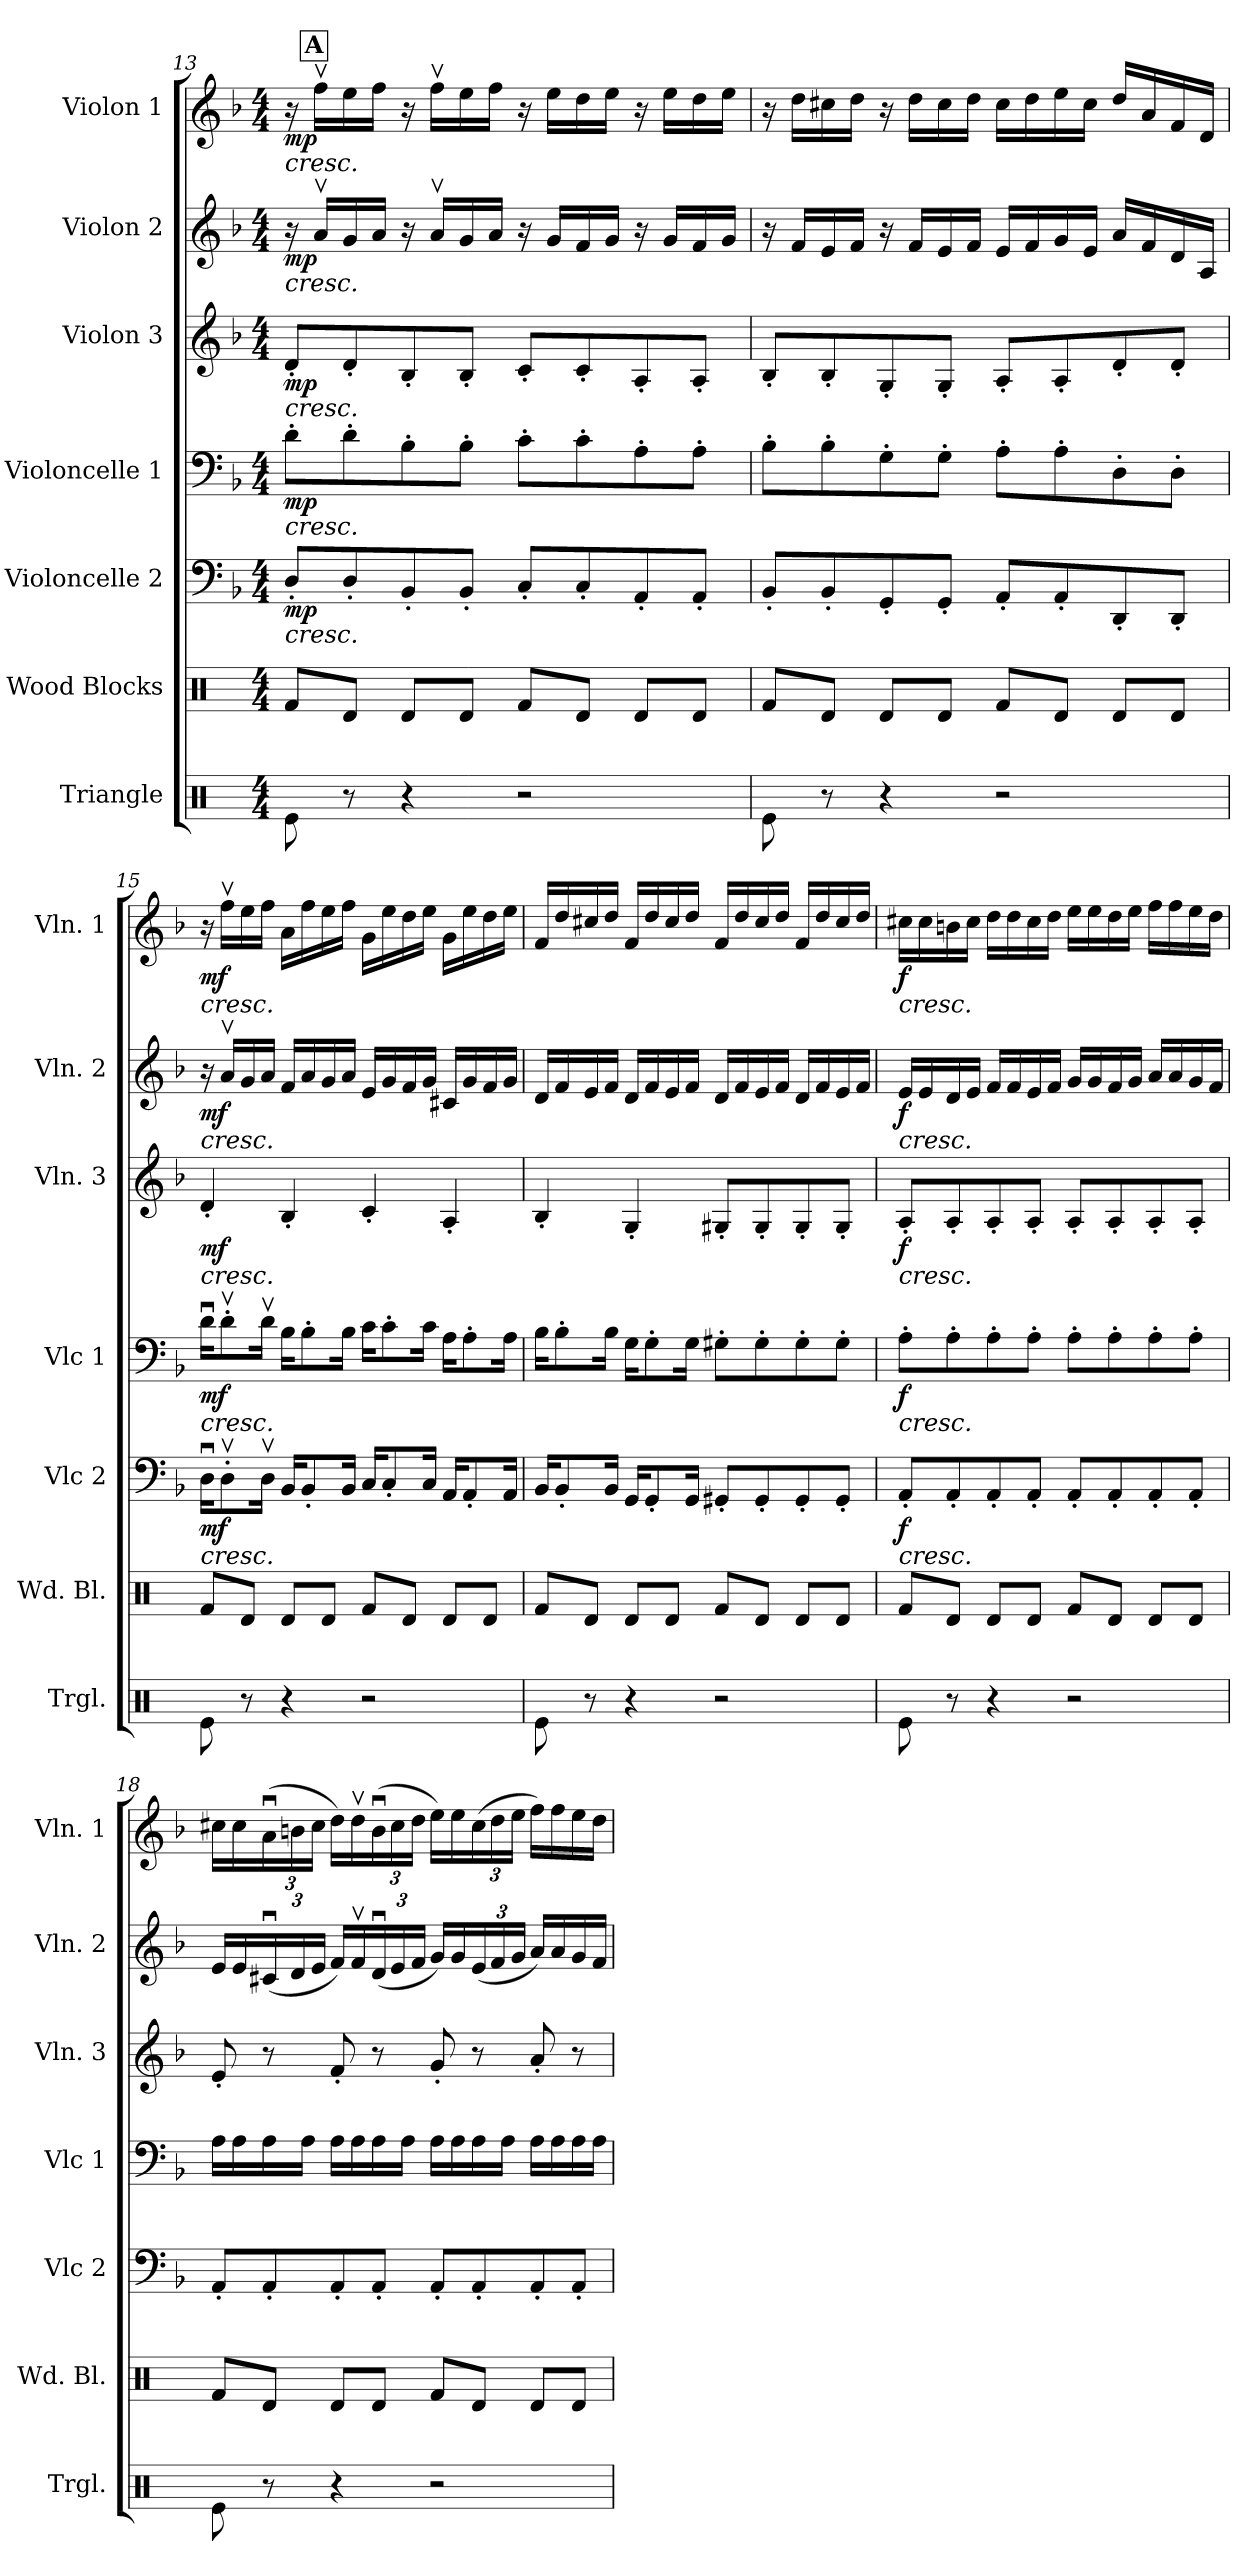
**kern	**kern	**kern	**dynam	**kern	**dynam	**kern	**dynam	**kern	**dynam	**kern	**dynam
*part7	*part6	*part5	*part5	*part4	*part4	*part3	*part3	*part2	*part2	*part1	*part1
*staff7	*staff6	*staff5	*staff5	*staff4	*staff4	*staff3	*staff3	*staff2	*staff2	*staff1	*staff1
*I"Triangle	*I"Wood Blocks	*I"Violoncelle 2	*	*I"Violoncelle 1	*	*I"Violon 3	*	*I"Violon 2	*	*I"Violon 1	*
*I'Trgl.	*I'Wd. Bl.	*I'Vlc 2	*	*I'Vlc 1	*	*I'Vln. 3	*	*I'Vln. 2	*	*I'Vln. 1	*
!!LO:PB:g=z
*clefX	*clefX	*clefF4	*	*clefF4	*	*clefG2	*	*clefG2	*	*clefG2	*
*k[]	*k[]	*k[b-]	*	*k[b-]	*	*k[b-]	*	*k[b-]	*	*k[b-]	*
*M4/4	*M4/4	*M4/4	*	*M4/4	*	*M4/4	*	*M4/4	*	*M4/4	*
!!LO:REH:place=s1:a:B:fs=14:t=A:qo=0.25
=13	=13	=13	=13	=13	=13	=13	=13	=13	=13	=13	=13
!	!	!	!	!	!	!	!	!	!	!LO:TX:b:i:t=cresc.	!
!	!	!	!	!	!	!	!	!LO:TX:b:i:t=cresc.	!	!	!
!	!	!	!	!	!	!LO:TX:b:i:t=cresc.	!	!	!	!	!
!	!	!	!	!LO:TX:b:i:t=cresc.	!	!	!	!	!	!	!
!	!	!LO:TX:b:i:t=cresc.	!	!	!	!	!	!	!	!	!
!	!	!	!LO:DY:b	!	!LO:DY:b	!	!LO:DY:b	!	!LO:DY:b	!	!LO:DY:b
8Re\	8Rf/L	8D'/L	mp	8d'\L	mp	8d'/L	mp	16r	mp	16r	mp
.	.	.	.	.	.	.	.	16av/LL	.	16ffv\LL	.
8r	8Rd/J	8D'/	.	8d'\	.	8d'/	.	16g/	.	16ee\	.
.	.	.	.	.	.	.	.	16a/JJ	.	16ff\JJ	.
4r	8Rd/L	8BB-'/	.	8B-'\	.	8B-'/	.	16r	.	16r	.
.	.	.	.	.	.	.	.	16av/LL	.	16ffv\LL	.
.	8Rd/J	8BB-'/J	.	8B-'\J	.	8B-'/J	.	16g/	.	16ee\	.
.	.	.	.	.	.	.	.	16a/JJ	.	16ff\JJ	.
2r	8Rf/L	8C'/L	.	8c'\L	.	8c'/L	.	16r	.	16r	.
.	.	.	.	.	.	.	.	16g/LL	.	16ee\LL	.
.	8Rd/J	8C'/	.	8c'\	.	8c'/	.	16f/	.	16dd\	.
.	.	.	.	.	.	.	.	16g/JJ	.	16ee\JJ	.
.	8Rd/L	8AA'/	.	8A'\	.	8A'/	.	16r	.	16r	.
.	.	.	.	.	.	.	.	16g/LL	.	16ee\LL	.
.	8Rd/J	8AA'/J	.	8A'\J	.	8A'/J	.	16f/	.	16dd\	.
.	.	.	.	.	.	.	.	16g/JJ	.	16ee\JJ	.
=14	=14	=14	=14	=14	=14	=14	=14	=14	=14	=14	=14
8Re\	8Rf/L	8BB-'/L	.	8B-'\L	.	8B-'/L	.	16r	.	16r	.
.	.	.	.	.	.	.	.	16f/LL	.	16dd\LL	.
8r	8Rd/J	8BB-'/	.	8B-'\	.	8B-'/	.	16e/	.	16cc#X\	.
.	.	.	.	.	.	.	.	16f/JJ	.	16dd\JJ	.
4r	8Rd/L	8GG'/	.	8G'\	.	8G'/	.	16r	.	16r	.
.	.	.	.	.	.	.	.	16f/LL	.	16dd\LL	.
.	8Rd/J	8GG'/J	.	8G'\J	.	8G'/J	.	16e/	.	16cc#\	.
.	.	.	.	.	.	.	.	16f/JJ	.	16dd\JJ	.
2r	8Rf/L	8AA'/L	.	8A'\L	.	8A'/L	.	16e/LL	.	16cc#\LL	.
.	.	.	.	.	.	.	.	16f/	.	16dd\	.
.	8Rd/J	8AA'/	.	8A'\	.	8A'/	.	16g/	.	16ee\	.
.	.	.	.	.	.	.	.	16e/JJ	.	16cc#\JJ	.
.	8Rd/L	8DD'/	.	8D'\	.	8d'/	.	16a/LL	.	16dd/LL	.
.	.	.	.	.	.	.	.	16f/	.	16a/	.
.	8Rd/J	8DD'/J	.	8D'\J	.	8d'/J	.	16d/	.	16f/	.
.	.	.	.	.	.	.	.	16A/JJ	.	16d/JJ	.
=15	=15	=15	=15	=15	=15	=15	=15	=15	=15	=15	=15
!	!	!	!	!	!	!	!	!	!	!LO:TX:b:i:t=cresc.	!
!	!	!	!	!	!	!	!	!LO:TX:b:i:t=cresc.	!	!	!
!	!	!	!	!	!	!LO:TX:b:i:t=cresc.	!	!	!	!	!
!	!	!	!	!LO:TX:b:i:t=cresc.	!	!	!	!	!	!	!
!	!	!LO:TX:b:i:t=cresc.	!	!	!	!	!	!	!	!	!
!	!	!	!LO:DY:b	!	!LO:DY:b	!	!LO:DY:b	!	!LO:DY:b	!	!LO:DY:b
8Re\	8Rf/L	16Du\KL	mf	16du\KL	mf	4d'/	mf	16r	mf	16r	mf
.	.	8Dv'\	.	8dv'\	.	.	.	16av/LL	.	16ffv\LL	.
8r	8Rd/J	.	.	.	.	.	.	16g/	.	16ee\	.
.	.	16Dv\Jk	.	16dv\Jk	.	.	.	16a/JJ	.	16ff\JJ	.
4r	8Rd/L	16BB-/KL	.	16B-\KL	.	4B-'/	.	16f/LL	.	16a\LL	.
.	.	8BB-'/	.	8B-'\	.	.	.	16a/	.	16ff\	.
.	8Rd/J	.	.	.	.	.	.	16g/	.	16ee\	.
.	.	16BB-/Jk	.	16B-\Jk	.	.	.	16a/JJ	.	16ff\JJ	.
2r	8Rf/L	16C/KL	.	16c\KL	.	4c'/	.	16e/LL	.	16g\LL	.
.	.	8C'/	.	8c'\	.	.	.	16g/	.	16ee\	.
.	8Rd/J	.	.	.	.	.	.	16f/	.	16dd\	.
.	.	16C/Jk	.	16c\Jk	.	.	.	16g/JJ	.	16ee\JJ	.
.	8Rd/L	16AA/KL	.	16A\KL	.	4A'/	.	16c#X/LL	.	16g\LL	.
.	.	8AA'/	.	8A'\	.	.	.	16g/	.	16ee\	.
.	8Rd/J	.	.	.	.	.	.	16f/	.	16dd\	.
.	.	16AA/Jk	.	16A\Jk	.	.	.	16g/JJ	.	16ee\JJ	.
!!LO:LB:g=z
=16	=16	=16	=16	=16	=16	=16	=16	=16	=16	=16	=16
8Re\	8Rf/L	16BB-/KL	.	16B-\KL	.	4B-'/	.	16d/LL	.	16f/LL	.
.	.	8BB-'/	.	8B-'\	.	.	.	16f/	.	16dd/	.
8r	8Rd/J	.	.	.	.	.	.	16e/	.	16cc#X/	.
.	.	16BB-/Jk	.	16B-\Jk	.	.	.	16f/JJ	.	16dd/JJ	.
4r	8Rd/L	16GG/KL	.	16G\KL	.	4G'/	.	16d/LL	.	16f/LL	.
.	.	8GG'/	.	8G'\	.	.	.	16f/	.	16dd/	.
.	8Rd/J	.	.	.	.	.	.	16e/	.	16cc#/	.
.	.	16GG/Jk	.	16G\Jk	.	.	.	16f/JJ	.	16dd/JJ	.
2r	8Rf/L	8GG#X'/L	.	8G#X'\L	.	8G#X'/L	.	16d/LL	.	16f/LL	.
.	.	.	.	.	.	.	.	16f/	.	16dd/	.
.	8Rd/J	8GG#'/	.	8G#'\	.	8G#'/	.	16e/	.	16cc#/	.
.	.	.	.	.	.	.	.	16f/JJ	.	16dd/JJ	.
.	8Rd/L	8GG#'/	.	8G#'\	.	8G#'/	.	16d/LL	.	16f/LL	.
.	.	.	.	.	.	.	.	16f/	.	16dd/	.
.	8Rd/J	8GG#'/J	.	8G#'\J	.	8G#'/J	.	16e/	.	16cc#/	.
.	.	.	.	.	.	.	.	16f/JJ	.	16dd/JJ	.
=17	=17	=17	=17	=17	=17	=17	=17	=17	=17	=17	=17
!	!	!	!	!	!	!	!	!	!	!LO:TX:b:i:t=cresc.	!
!	!	!	!	!	!	!	!	!LO:TX:b:i:t=cresc.	!	!	!
!	!	!	!	!	!	!LO:TX:b:i:t=cresc.	!	!	!	!	!
!	!	!	!	!LO:TX:b:i:t=cresc.	!	!	!	!	!	!	!
!	!	!LO:TX:b:i:t=cresc.	!	!	!	!	!	!	!	!	!
!	!	!	!LO:DY:b	!	!LO:DY:b	!	!LO:DY:b	!	!LO:DY:b	!	!LO:DY:b
8Re\	8Rf/L	8AA'/L	f	8A'\L	f	8A'/L	f	16e/LL	f	16cc#X\LL	f
.	.	.	.	.	.	.	.	16e/	.	16cc#\	.
8r	8Rd/J	8AA'/	.	8A'\	.	8A'/	.	16d/	.	16bn\	.
.	.	.	.	.	.	.	.	16e/JJ	.	16cc#\JJ	.
4r	8Rd/L	8AA'/	.	8A'\	.	8A'/	.	16f/LL	.	16dd\LL	.
.	.	.	.	.	.	.	.	16f/	.	16dd\	.
.	8Rd/J	8AA'/J	.	8A'\J	.	8A'/J	.	16e/	.	16cc#\	.
.	.	.	.	.	.	.	.	16f/JJ	.	16dd\JJ	.
2r	8Rf/L	8AA'/L	.	8A'\L	.	8A'/L	.	16g/LL	.	16ee\LL	.
.	.	.	.	.	.	.	.	16g/	.	16ee\	.
.	8Rd/J	8AA'/	.	8A'\	.	8A'/	.	16f/	.	16dd\	.
.	.	.	.	.	.	.	.	16g/JJ	.	16ee\JJ	.
.	8Rd/L	8AA'/	.	8A'\	.	8A'/	.	16a/LL	.	16ff\LL	.
.	.	.	.	.	.	.	.	16a/	.	16ff\	.
.	8Rd/J	8AA'/J	.	8A'\J	.	8A'/J	.	16g/	.	16ee\	.
.	.	.	.	.	.	.	.	16f/JJ	.	16dd\JJ	.
=18	=18	=18	=18	=18	=18	=18	=18	=18	=18	=18	=18
8Re\	8Rf/L	8AA'/L	.	16A\LL	.	8e'/	.	16e/LL	.	16cc#X\LL	.
.	.	.	.	16A\	.	.	.	16e/	.	16cc#\	.
*	*	*	*	*	*	*	*	*Xbrackettup	*	*Xbrackettup	*
8r	8Rd/J	8AA'/	.	16A\	.	8r	.	(<24c#Xu/	.	(>24au\	.
.	.	.	.	.	.	.	.	24d/	.	24bn\	.
.	.	.	.	16A\JJ	.	.	.	.	.	.	.
.	.	.	.	.	.	.	.	24e/JJ	.	24cc#\JJ	.
4r	8Rd/L	8AA'/	.	16A\LL	.	8f'/	.	16f/LL)	.	16dd\LL)	.
.	.	.	.	16A\	.	.	.	16fv/	.	16ddv\	.
.	8Rd/J	8AA'/J	.	16A\	.	8r	.	(<24du/	.	(>24bu\	.
.	.	.	.	.	.	.	.	24e/	.	24cc#\	.
.	.	.	.	16A\JJ	.	.	.	.	.	.	.
.	.	.	.	.	.	.	.	24f/JJ	.	24dd\JJ	.
2r	8Rf/L	8AA'/L	.	16A\LL	.	8g'/	.	16g/LL)	.	16ee\LL)	.
.	.	.	.	16A\	.	.	.	16g/	.	16ee\	.
.	8Rd/J	8AA'/	.	16A\	.	8r	.	(<24e/	.	(>24cc#\	.
.	.	.	.	.	.	.	.	24f/	.	24dd\	.
.	.	.	.	16A\JJ	.	.	.	.	.	.	.
.	.	.	.	.	.	.	.	24g/JJ	.	24ee\JJ	.
.	8Rd/L	8AA'/	.	16A\LL	.	8a'/	.	16a/LL)	.	16ff\LL)	.
.	.	.	.	16A\	.	.	.	16a/	.	16ff\	.
.	8Rd/J	8AA'/J	.	16A\	.	8r	.	16g/	.	16ee\	.
.	.	.	.	16A\JJ	.	.	.	16f/JJ	.	16dd\JJ	.
=	=	=	=	=	=	=	=	=	=	=	=
*-	*-	*-	*-	*-	*-	*-	*-	*-	*-	*-	*-
